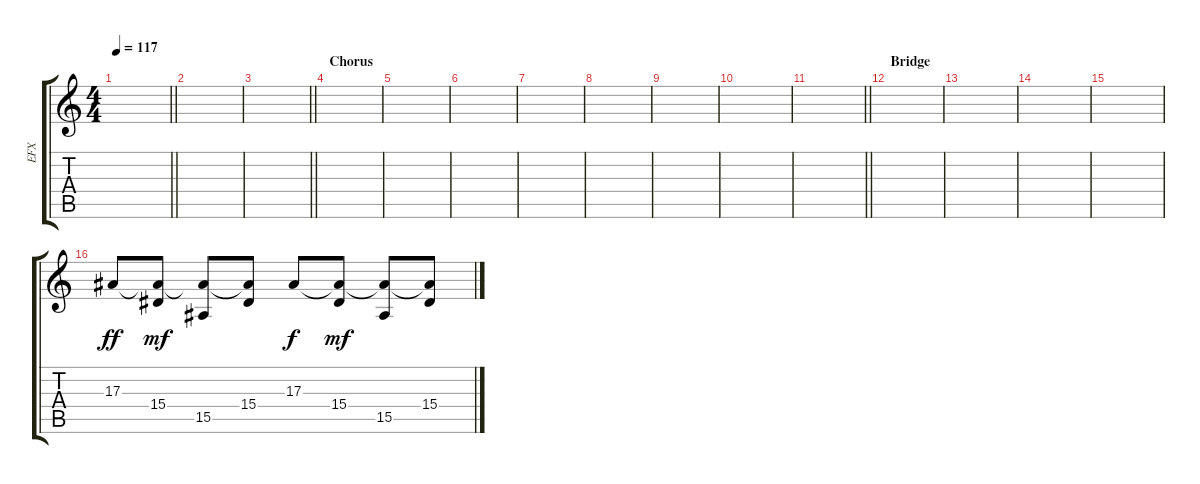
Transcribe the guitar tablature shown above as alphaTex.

\track ("EFX" "EFX") {instrument pad8sweep}
\staff {score tabs}
\tuning (D4 A3 F3 C3 G2 C2) {hide}
\ts (4 4)
\tempo 117
\clef g2
\barLineRight lightlight
\ks c
|
|
\barLineRight lightlight
|
\section ("" "Chorus")
|
|
|
|
|
|
|
\barLineRight lightlight
|
\section ("" "Bridge")
|
|
|
|
17.3.8{dy ff volume 8} (17.3{t} 15.4).8{dy mf} (17.3{t} 15.5).8 (17.3{t} 15.4).8 17.3.8{dy f} (17.3{t} 15.4).8{dy mf} (17.3{t} 15.5).8 (17.3{t} 15.4).8
